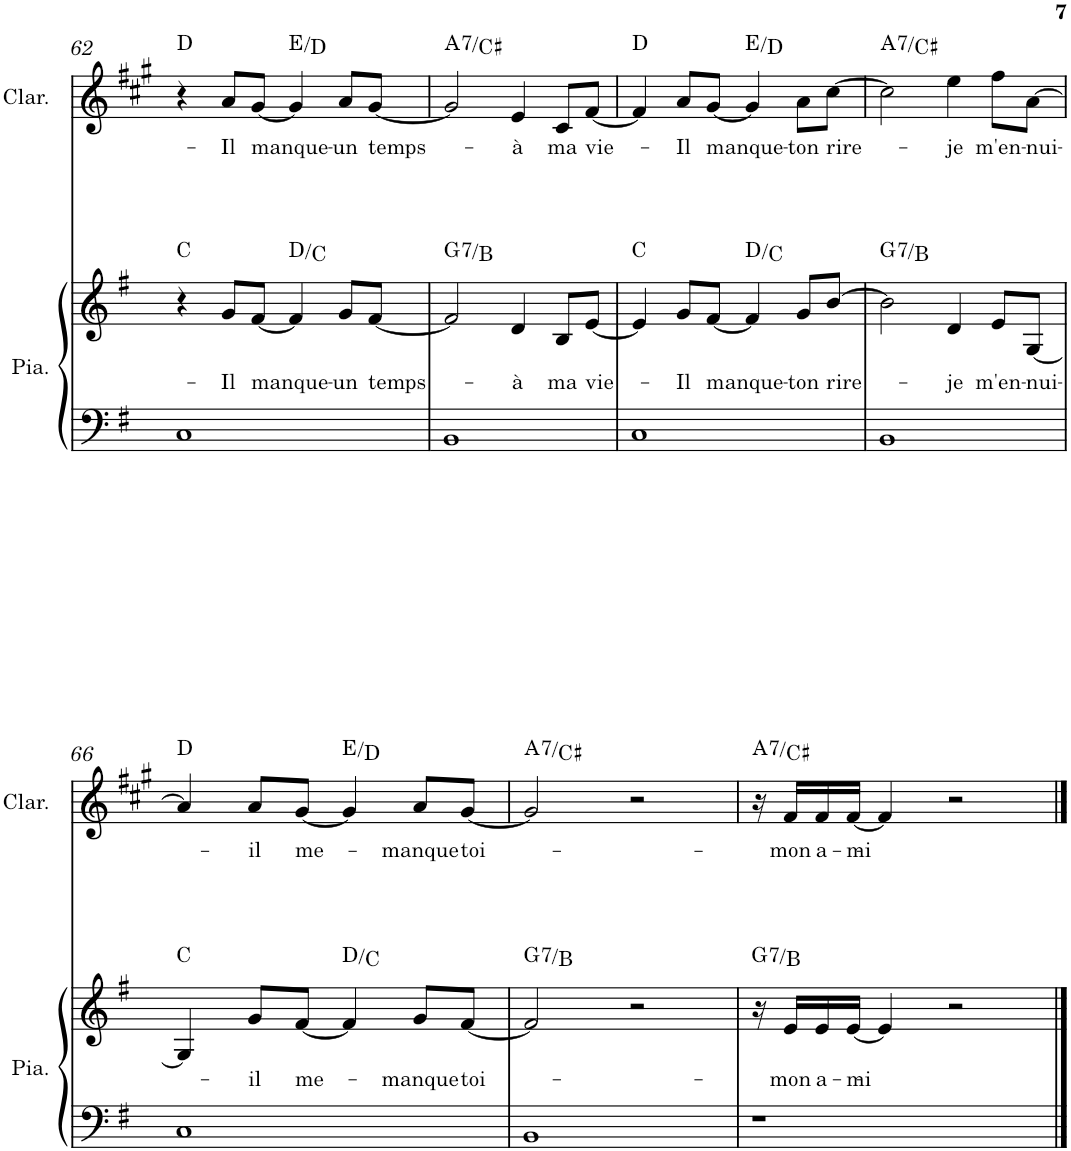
**kern	**kern	**text	**harte	**kern	**text	**harte
*part2	*part2	*part2	*part2	*part1	*part1	*part1
*staff3	*staff2	*staff2	*	*staff1	*staff1	*
*I"Piano	*	*	*	*I"Clarinette	*	*
*I'Pia.	*	*	*	*I'Clar.	*	*
!!LO:PB:g=z
*clefF4	*clefG2	*	*	*clefG2	*	*
*	*	*	*	*Trd1c2	*	*
*k[f#]	*k[f#]	*	*	*k[f#c#g#]	*	*
*M4/4	*M4/4	*	*	*M4/4	*	*
=62	=62	=62	=62	=62	=62	=62
1C	4r	.	C:maj	4r	.	D:maj
!	!	!LO:LY:b	!	!	!LO:LY:b	!
.	8g/L	Il	.	8a/L	Il	.
!	!	!LO:LY:b	!	!	!LO:LY:b	!
.	[8f#/J	manque-	.	[8g#/J	manque-	.
.	4f#/]	.	D:maj/b7	4g#/]	.	E:maj/b7
!	!	!LO:LY:b	!	!	!LO:LY:b	!
.	8g/L	-un	.	8a/L	-un	.
!	!	!LO:LY:b	!	!	!LO:LY:b	!
.	[8f#/J	temps-	.	[8g#/J	temps-	.
=63	=63	=63	=63	=63	=63	=63
!	!	!	!LO:H:kt=7	!	!	!LO:H:kt=7
1BB	2f#/]	.	G:7/3	2g#/]	.	A:7/3
!	!	!LO:LY:b	!	!	!LO:LY:b	!
.	4d/	-à	.	4e/	-à	.
!	!	!LO:LY:b	!	!	!LO:LY:b	!
.	8B/L	ma	.	8c#/L	ma	.
!	!	!LO:LY:b	!	!	!LO:LY:b	!
.	[8e/J	vie-	.	[8f#/J	vie-	.
=64	=64	=64	=64	=64	=64	=64
1C	4e/]	.	C:maj	4f#/]	.	D:maj
!	!	!LO:LY:b	!	!	!LO:LY:b	!
.	8g/L	-Il	.	8a/L	-Il	.
!	!	!LO:LY:b	!	!	!LO:LY:b	!
.	[8f#/J	manque-	.	[8g#/J	manque-	.
.	4f#/]	.	D:maj/b7	4g#/]	.	E:maj/b7
!	!	!LO:LY:b	!	!	!LO:LY:b	!
.	8g/L	-ton	.	8a\L	-ton	.
!	!	!LO:LY:b	!	!	!LO:LY:b	!
.	[8b/J	rire-	.	[8cc#\J	rire-	.
=65	=65	=65	=65	=65	=65	=65
!	!	!	!LO:H:kt=7	!	!	!LO:H:kt=7
1BB	2b\]	.	G:7/3	2cc#\]	.	A:7/3
!	!	!LO:LY:b	!	!	!LO:LY:b	!
.	4d/	-je	.	4ee\	-je	.
!	!	!LO:LY:b	!	!	!LO:LY:b	!
.	8e/L	m'en-	.	8ff#\L	m'en-	.
!	!	!LO:LY:b	!	!	!LO:LY:b	!
.	[8G/J	-nui-	.	[8a\J	-nui-	.
!!LO:LB:g=z
=66	=66	=66	=66	=66	=66	=66
1C	4G/]	.	C:maj	4a/]	.	D:maj
!	!	!LO:LY:b	!	!	!LO:LY:b	!
.	8g/L	-il	.	8a/L	-il	.
!	!	!LO:LY:b	!	!	!LO:LY:b	!
.	[8f#/J	me-	.	[8g#/J	me-	.
.	4f#/]	.	D:maj/b7	4g#/]	.	E:maj/b7
!	!	!LO:LY:b	!	!	!LO:LY:b	!
.	8g/L	-manque	.	8a/L	-manque	.
!	!	!LO:LY:b	!	!	!LO:LY:b	!
.	[8f#/J	toi-	.	[8g#/J	toi-	.
=67	=67	=67	=67	=67	=67	=67
!	!	!	!LO:H:kt=7	!	!	!LO:H:kt=7
1BB	2f#/]	.	G:7/3	2g#/]	.	A:7/3
.	2r	.	.	2r	.	.
=68	=68	=68	=68	=68	=68	=68
!	!	!	!LO:H:kt=7	!	!	!LO:H:kt=7
1r	16r	.	G:7/3	16r	.	A:7/3
!	!	!LO:LY:b	!	!	!LO:LY:b	!
.	16e/LL	-mon	.	16f#/LL	-mon	.
!	!	!LO:LY:b	!	!	!LO:LY:b	!
.	16e/	a-	.	16f#/	a-	.
!	!	!LO:LY:b	!	!	!LO:LY:b	!
.	[16e/JJ	-mi-	.	[16f#/JJ	-mi-	.
.	4e/]	.	.	4f#/]	.	.
.	2r	.	.	2r	.	.
==	==	==	==	==	==	==
*-	*-	*-	*-	*-	*-	*-
